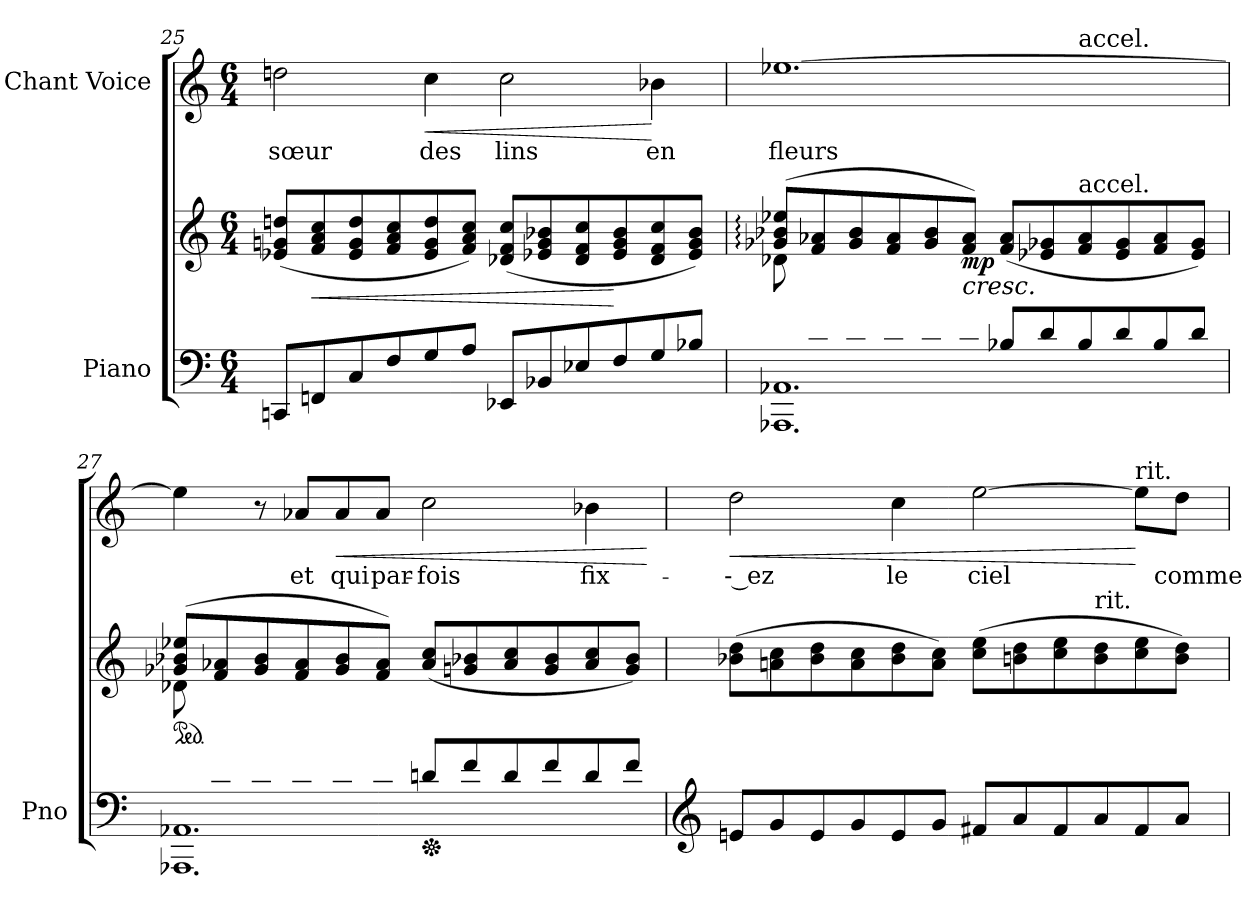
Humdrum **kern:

**kern	**kern	**dynam	**kern	**text	**dynam
*part2	*part2	*part2	*part1	*part1	*part1
*staff3	*staff2	*staff2/3	*staff1	*staff1	*staff1
*I"Piano	*	*	*I"Chant Voice	*	*
*I'Pno	*	*	*	*	*
*clefF4	*clefG2	*	*clefG2	*	*
*k[]	*k[]	*	*k[]	*	*
*M6/4	*M6/4	*	*M6/4	*	*
=25	=25	=25	=25	=25	=25
!	!	!	!	!LO:LY:b	!
8CCn/L	(<8e-X/ 8gn/ 8ddn/L	.	2ddn\	sœur	.
!	!	!LO:HP:b	!	!	!
8FFn/	8f/ 8a/ 8cc/	<	.	.	.
8C/	8e-/ 8g/ 8dd/	.	.	.	.
8F/	8f/ 8a/ 8cc/	.	.	.	.
!	!	!	!	!LO:LY:b	!LO:HP:b
8G/	8e-/ 8g/ 8dd/	.	4cc\	des	<
8A/J	8f/ 8a/ 8cc/J)	.	.	.	.
!	!	!	!	!LO:LY:b	!
8EE-X/L	(<8d-X/ 8f/ 8cc/L	.	2cc\	lins	.
8BB-X/	8e-X/ 8g/ 8b-X/	.	.	.	.
8E-X/	8d-/ 8f/ 8cc/	.	.	.	.
8F/	8e-/ 8g/ 8b-/	[	.	.	.
!	!	!	!	!LO:LY:b	!
8G/	8d-/ 8f/ 8cc/	.	4b-X\	en	[
8B-X/J	8e-/ 8g/ 8b-/J)	.	.	.	.
!!LO:LB:g=z
=26	=26	=26	=26	=26	=26
*^	*^	*	*	*	*
!	!	!	!	!	!	!LO:LY:b	!
*	*	*	*	*	*^	*	*
8ryy	1.AAA-X 1.AA-X	(>8g-X/: 8b-X/: 8ee-X/:L	8d-X\L	.	[1.ee-X	4ryy	fleurs	.
8c/	.	8f/ 8a-X/	1ryy	.	.	.	.	.
8d-X/	.	8g-/ 8b-/	.	.	.	4ryy	.	.
8c/	.	8f/ 8a-/	.	.	.	.	.	.
8d-/	.	8g-/ 8b-/	.	.	.	4ryy	.	.
!	!	!LO:TX:b:i:t=cresc.	!	!	!	!	!	!
!	!	!	!	!LO:DY:b	!	!	!	!
8c/J	.	8f/ 8a-/J)	.	mp	.	.	.	.
8B-X/L	.	(>8f/ 8a-/L	.	.	.	4ryy	.	.
8d-/	.	8e-X/ 8g-X/	.	.	.	.	.	.
*	*	*	*	*	*MM84	*	*	*
!	!	!	!	!	!	!LO:TX:a:t=accel.	!	!
!	!	!LO:TX:a:t=accel.	!	!	!	!	!	!
8B-/	.	8f/ 8a-/	.	.	.	4ryy	.	.
8d-/	.	8e-/ 8g-/	4.ryy	.	.	.	.	.
8B-/	.	8f/ 8a-/	.	.	.	4ryy	.	.
8d-/J	.	8e-/ 8g-/J)	.	.	.	.	.	.
*	*	*	*	*	*v	*v	*	*
=27	=27	=27	=27	=27	=27	=27	=27
*	*	*ped	*	*	*	*	*
*	*	*	*	*	*MM86	*	*
8ryy	1.AAA-X 1.AA-X	(>8g-X/ 8b-X/ 8ee-X/L	8d-X\L	.	4ee-\]	.	.
8c/	.	8f/ 8a-X/	1ryy	.	.	.	.
8d-X/	.	8g-/ 8b-/	.	.	8r	.	.
!	!	!	!	!	!	!LO:LY:b	!
8c/	.	8f/ 8a-/	.	.	8a-X/L	et	.
!	!	!	!	!	!	!LO:LY:b	!LO:HP:b
8d-/	.	8g-/ 8b-/	.	.	8a-/	qui	<
!	!	!	!	!	!	!LO:LY:b	!
8c/J	.	8f/ 8a-/J)	.	.	8a-/J	par-	.
*Xped	*	*	*	*	*	*	*
*	*	*	*	*	*MM88	*	*
!	!	!	!	!	!	!LO:LY:b	!
8dn/L	.	(>8a-/ 8cc/L	.	.	2cc\	-fois	.
8f/	.	8gn/ 8b-X/	.	.	.	.	.
8d/	.	8a-/ 8cc/	.	.	.	.	.
8f/	.	8g/ 8b-/	4.ryy	.	.	.	.
!	!	!	!	!	!	!LO:LY:b	!
8d/	.	8a-/ 8cc/	.	.	4b-X\	fix-	.
8f/J	.	8g/ 8b-/J)	.	.	.	.	.
*v	*v	*	*	*	*	*	*
*	*v	*v	*	*	*	*
.	.	.	.	.	[
!!LO:LB:g=z
=28	=28	=28	=28	=28	=28
*clefG2	*	*	*	*	*
*	*	*	*MM90	*	*
!	!	!	!	!LO:LY:b	!LO:HP:b
8en/L	(>8b-X\ 8dd\L	.	2dd\	-- ez	<
8g/	8an\ 8cc\	.	.	.	.
8e/	8b-\ 8dd\	.	.	.	.
8g/	8a\ 8cc\	.	.	.	.
!	!	!	!	!LO:LY:b	!
8e/	8b-\ 8dd\	.	4cc\	le	.
8g/J	8a\ 8cc\J)	.	.	.	.
!	!	!	!	!LO:LY:b	!
8f#X/L	(>8cc\ 8ee\L	.	[2ee\	ciel	.
8a/	8bn\ 8dd\	.	.	.	.
8f#/	8cc\ 8ee\	.	.	.	.
!	!LO:TX:a:t=rit.	!	!	!	!
8a/	8b\ 8dd\	.	.	.	.
*	*	*	*MM88	*	*
!	!	!	!LO:TX:a:t=rit.	!	!
8f#/	8cc\ 8ee\	.	8ee\L]	.	[
!	!	!	!	!LO:LY:b	!
8a/J	8b\ 8dd\J)	.	8dd\J	comme	.
=	=	=	=	=	=
*-	*-	*-	*-	*-	*-
